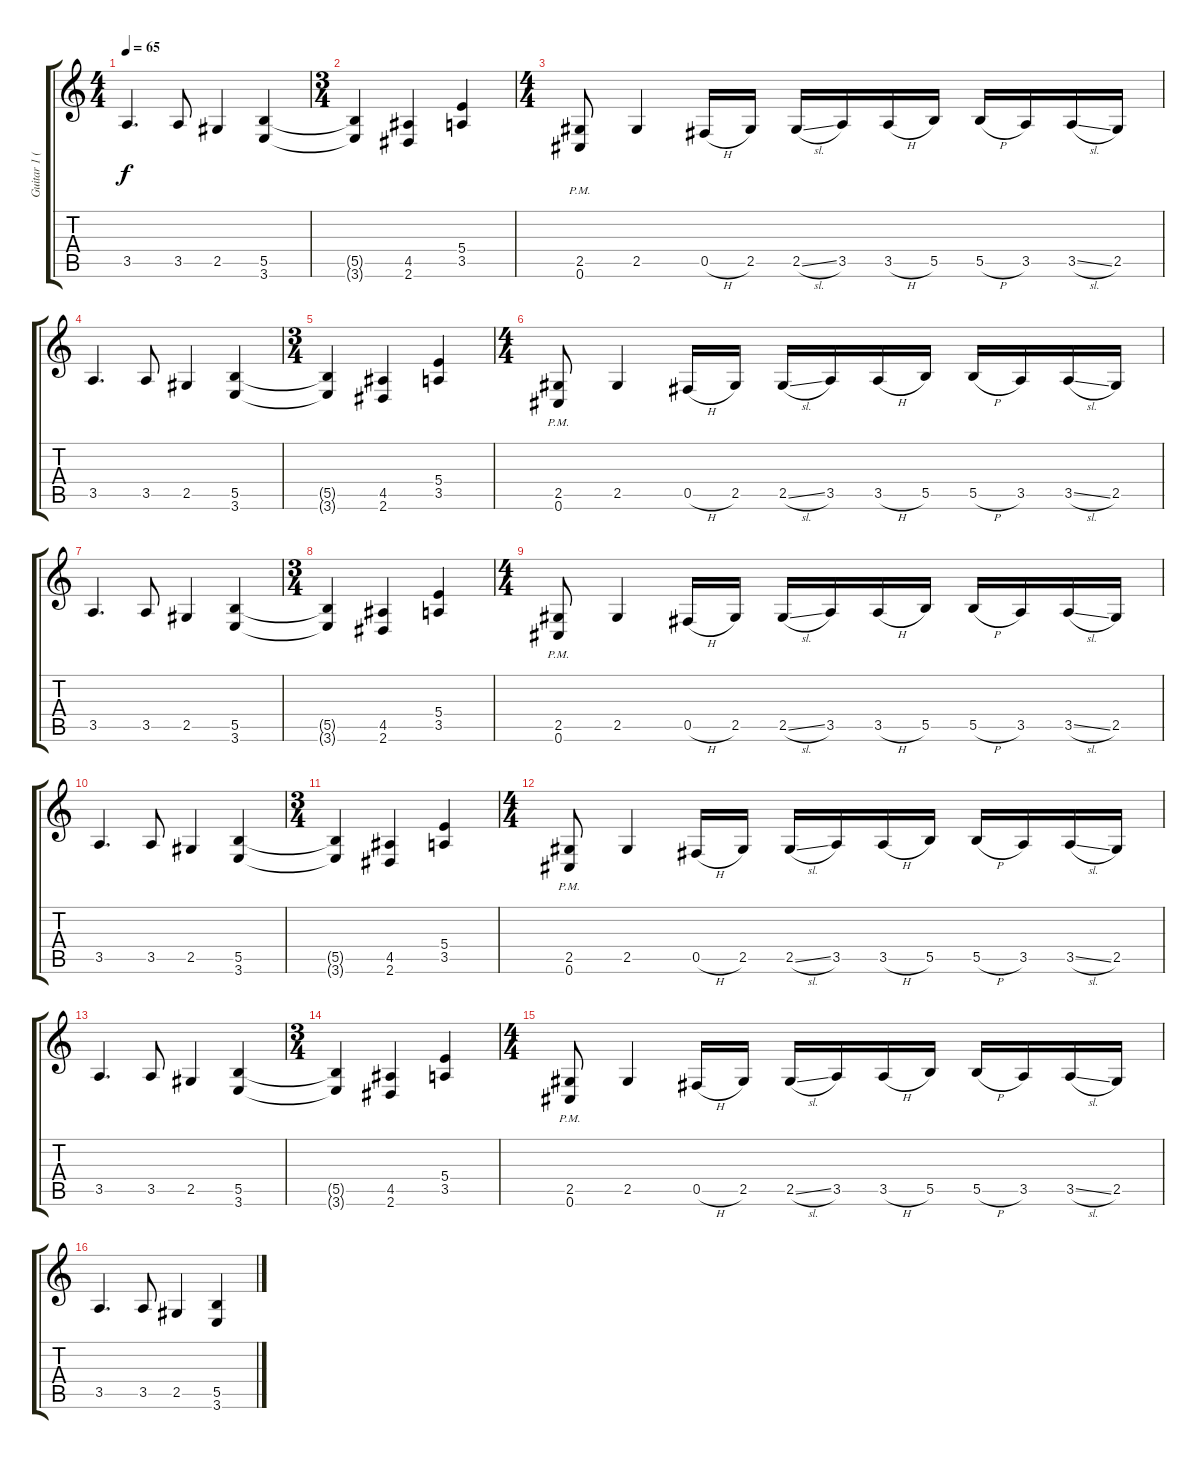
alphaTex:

\track ("Guitar 1 (Distortion)" "Guitar 1 (") {instrument distortionguitar}
\staff {score tabs}
\tuning (Db4 Ab3 E3 B2 Gb2 Db2) {hide}
\ts (4 4)
\tempo 65
\clef g2
\ks c
3.5.4{d dy f} 3.5.8 2.5.4 (5.5 3.6).4 |
\ts (3 4)
(5.5{t} 3.6{t}).4 (4.5 2.6).4 (5.4 3.5).4 |
\ts (4 4)
(2.5{pm} 0.6{pm}).8 2.5.4 0.5{h}.16 2.5.16 2.5{sl}.16 3.5.16 3.5{h}.16 5.5.16 5.5{h}.16 3.5.16 3.5{sl}.16 2.5.16 |
3.5.4{d} 3.5.8 2.5.4 (5.5 3.6).4 |
\ts (3 4)
(5.5{t} 3.6{t}).4 (4.5 2.6).4 (5.4 3.5).4 |
\ts (4 4)
(2.5{pm} 0.6{pm}).8 2.5.4 0.5{h}.16 2.5.16 2.5{sl}.16 3.5.16 3.5{h}.16 5.5.16 5.5{h}.16 3.5.16 3.5{sl}.16 2.5.16 |
3.5.4{d} 3.5.8 2.5.4 (5.5 3.6).4 |
\ts (3 4)
(5.5{t} 3.6{t}).4 (4.5 2.6).4 (5.4 3.5).4 |
\ts (4 4)
(2.5{pm} 0.6{pm}).8 2.5.4 0.5{h}.16 2.5.16 2.5{sl}.16 3.5.16 3.5{h}.16 5.5.16 5.5{h}.16 3.5.16 3.5{sl}.16 2.5.16 |
3.5.4{d} 3.5.8 2.5.4 (5.5 3.6).4 |
\ts (3 4)
(5.5{t} 3.6{t}).4 (4.5 2.6).4 (5.4 3.5).4 |
\ts (4 4)
(2.5{pm} 0.6{pm}).8 2.5.4 0.5{h}.16 2.5.16 2.5{sl}.16 3.5.16 3.5{h}.16 5.5.16 5.5{h}.16 3.5.16 3.5{sl}.16 2.5.16 |
3.5.4{d} 3.5.8 2.5.4 (5.5 3.6).4 |
\ts (3 4)
(5.5{t} 3.6{t}).4 (4.5 2.6).4 (5.4 3.5).4 |
\ts (4 4)
(2.5{pm} 0.6{pm}).8 2.5.4 0.5{h}.16 2.5.16 2.5{sl}.16 3.5.16 3.5{h}.16 5.5.16 5.5{h}.16 3.5.16 3.5{sl}.16 2.5.16 |
3.5.4{d} 3.5.8 2.5.4 (5.5 3.6).4
